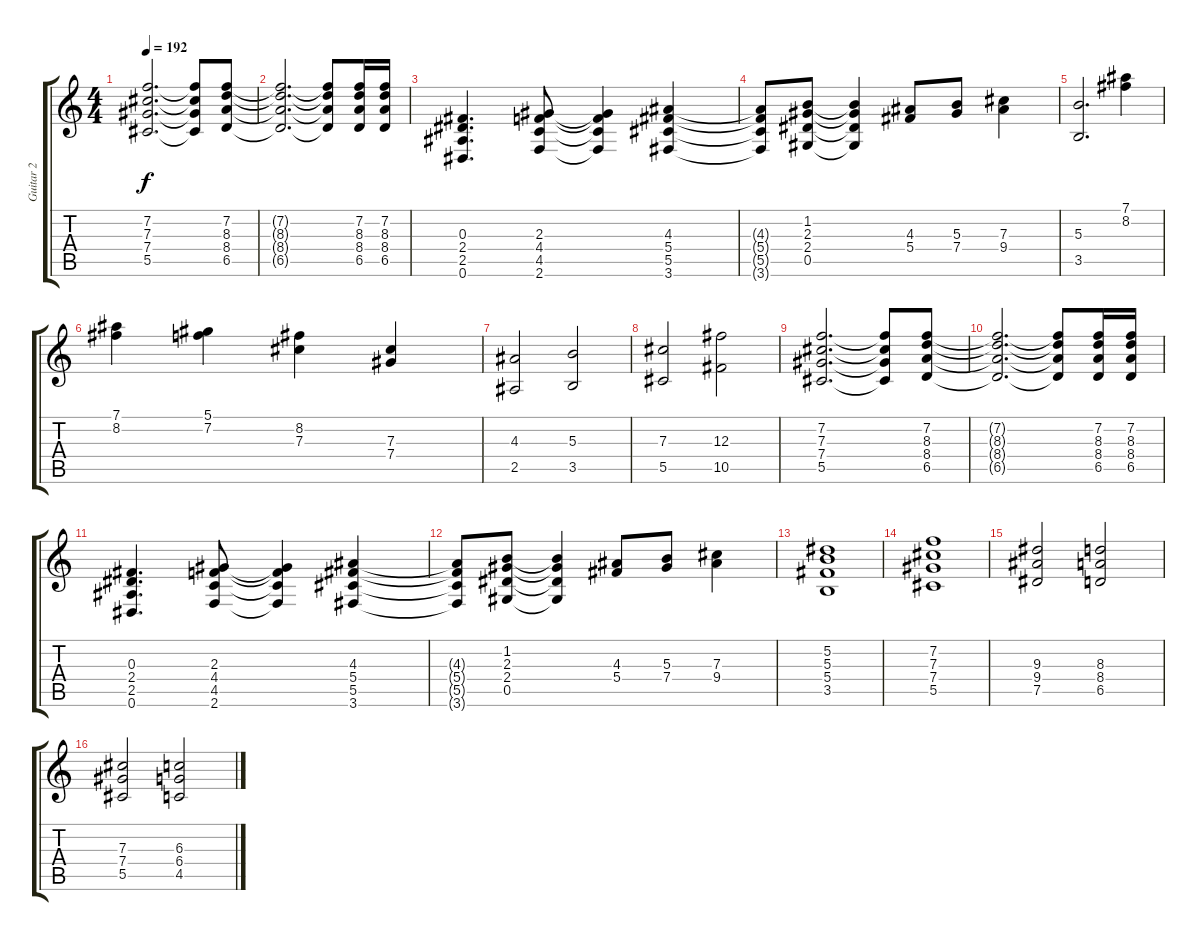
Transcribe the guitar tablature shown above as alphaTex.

\track ("Guitar 2" "Guitar 2") {instrument overdrivenguitar}
\staff {score tabs}
\tuning (Eb4 Bb3 Gb3 Db3 Ab2 Eb2) {hide}
\ts (4 4)
\tempo 192
\clef g2
\ks c
(7.2 7.3 7.4 5.5).2{d dy f} (7.2{t} 7.3{t} 7.4{t} 5.5{t}).8 (7.2 8.3 8.4 6.5).8 |
(7.2{t} 8.3{t} 8.4{t} 6.5{t}).2{d} (7.2{t} 8.3{t} 8.4{t} 6.5{t}).8 (7.2 8.3 8.4 6.5).16 (7.2 8.3 8.4 6.5).16 |
(0.3 2.4 2.5 0.6).4{d} (2.3 4.4 4.5 2.6).8 (2.3{t} 4.4{t} 4.5{t} 2.6{t}).4 (4.3 5.4 5.5 3.6).4 |
(4.3{t} 5.4{t} 5.5{t} 3.6{t}).8 (1.2 2.3 2.4 0.5).8 (1.2{t} 2.3{t} 2.4{t} 0.5{t}).4 (4.3 5.4).8 (5.3 7.4).8 (7.3 9.4).4 |
(5.3 3.5).2{d} (7.1 8.2).4 |
(7.1 8.2).4 (5.1 7.2).4 (8.2 7.3).4 (7.3 7.4).4 |
(4.3 2.5).2 (5.3 3.5).2 |
(7.3 5.5).2 (12.3 10.5).2 |
(7.2 7.3 7.4 5.5).2{d} (7.2{t} 7.3{t} 7.4{t} 5.5{t}).8 (7.2 8.3 8.4 6.5).8 |
(7.2{t} 8.3{t} 8.4{t} 6.5{t}).2{d} (7.2{t} 8.3{t} 8.4{t} 6.5{t}).8 (7.2 8.3 8.4 6.5).16 (7.2 8.3 8.4 6.5).16 |
(0.3 2.4 2.5 0.6).4{d} (2.3 4.4 4.5 2.6).8 (2.3{t} 4.4{t} 4.5{t} 2.6{t}).4 (4.3 5.4 5.5 3.6).4 |
(4.3{t} 5.4{t} 5.5{t} 3.6{t}).8 (1.2 2.3 2.4 0.5).8 (1.2{t} 2.3{t} 2.4{t} 0.5{t}).4 (4.3 5.4).8 (5.3 7.4).8 (7.3 9.4).4 |
(5.2 5.3 5.4 3.5).1 |
(7.2 7.3 7.4 5.5).1 |
(9.3 9.4 7.5).2 (8.3 8.4 6.5).2 |
(7.3 7.4 5.5).2 (6.3 6.4 4.5).2
